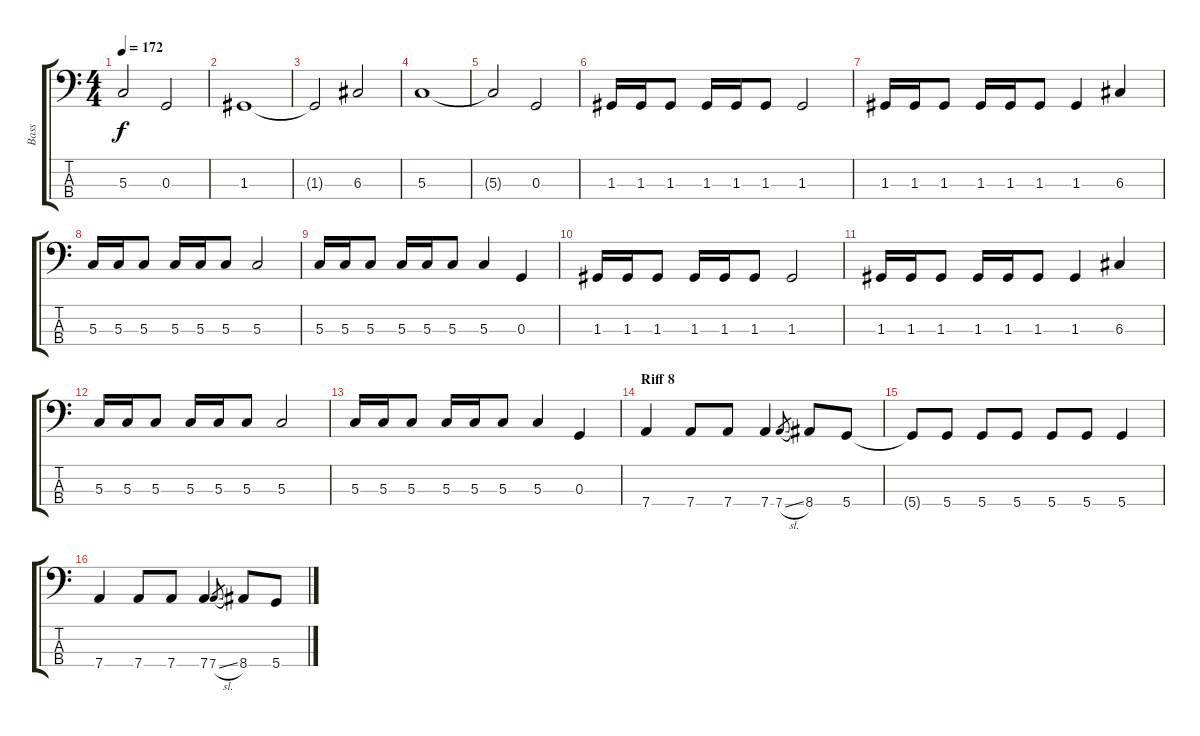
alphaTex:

\track ("Bass" "Bass") {instrument electricbassfinger}
\staff {score tabs}
\tuning (F2 C2 G1 D1) {hide}
\ts (4 4)
\tempo 172
\clef f4
\ks c
5.3{t}.2{dy f} 0.3.2 |
1.3.1 |
1.3{t}.2 6.3.2 |
5.3.1 |
5.3{t}.2 0.3.2 |
1.3.16 1.3.16 1.3.8 1.3.16 1.3.16 1.3.8 1.3.2 |
1.3.16 1.3.16 1.3.8 1.3.16 1.3.16 1.3.8 1.3.4 6.3.4 |
5.3.16 5.3.16 5.3.8 5.3.16 5.3.16 5.3.8 5.3.2 |
5.3.16 5.3.16 5.3.8 5.3.16 5.3.16 5.3.8 5.3.4 0.3.4 |
1.3.16 1.3.16 1.3.8 1.3.16 1.3.16 1.3.8 1.3.2 |
1.3.16 1.3.16 1.3.8 1.3.16 1.3.16 1.3.8 1.3.4 6.3.4 |
5.3.16 5.3.16 5.3.8 5.3.16 5.3.16 5.3.8 5.3.2 |
5.3.16 5.3.16 5.3.8 5.3.16 5.3.16 5.3.8 5.3.4 0.3.4 |
\section ("" "Riff 8")
7.4.4 7.4.8 7.4.8 7.4.4 7.4{sl}.8{gr} 8.4.8 5.4.8 |
5.4{t}.8 5.4.8 5.4.8 5.4.8 5.4.8 5.4.8 5.4.4 |
7.4.4 7.4.8 7.4.8 7.4.4 7.4{sl}.8{gr} 8.4.8 5.4.8
